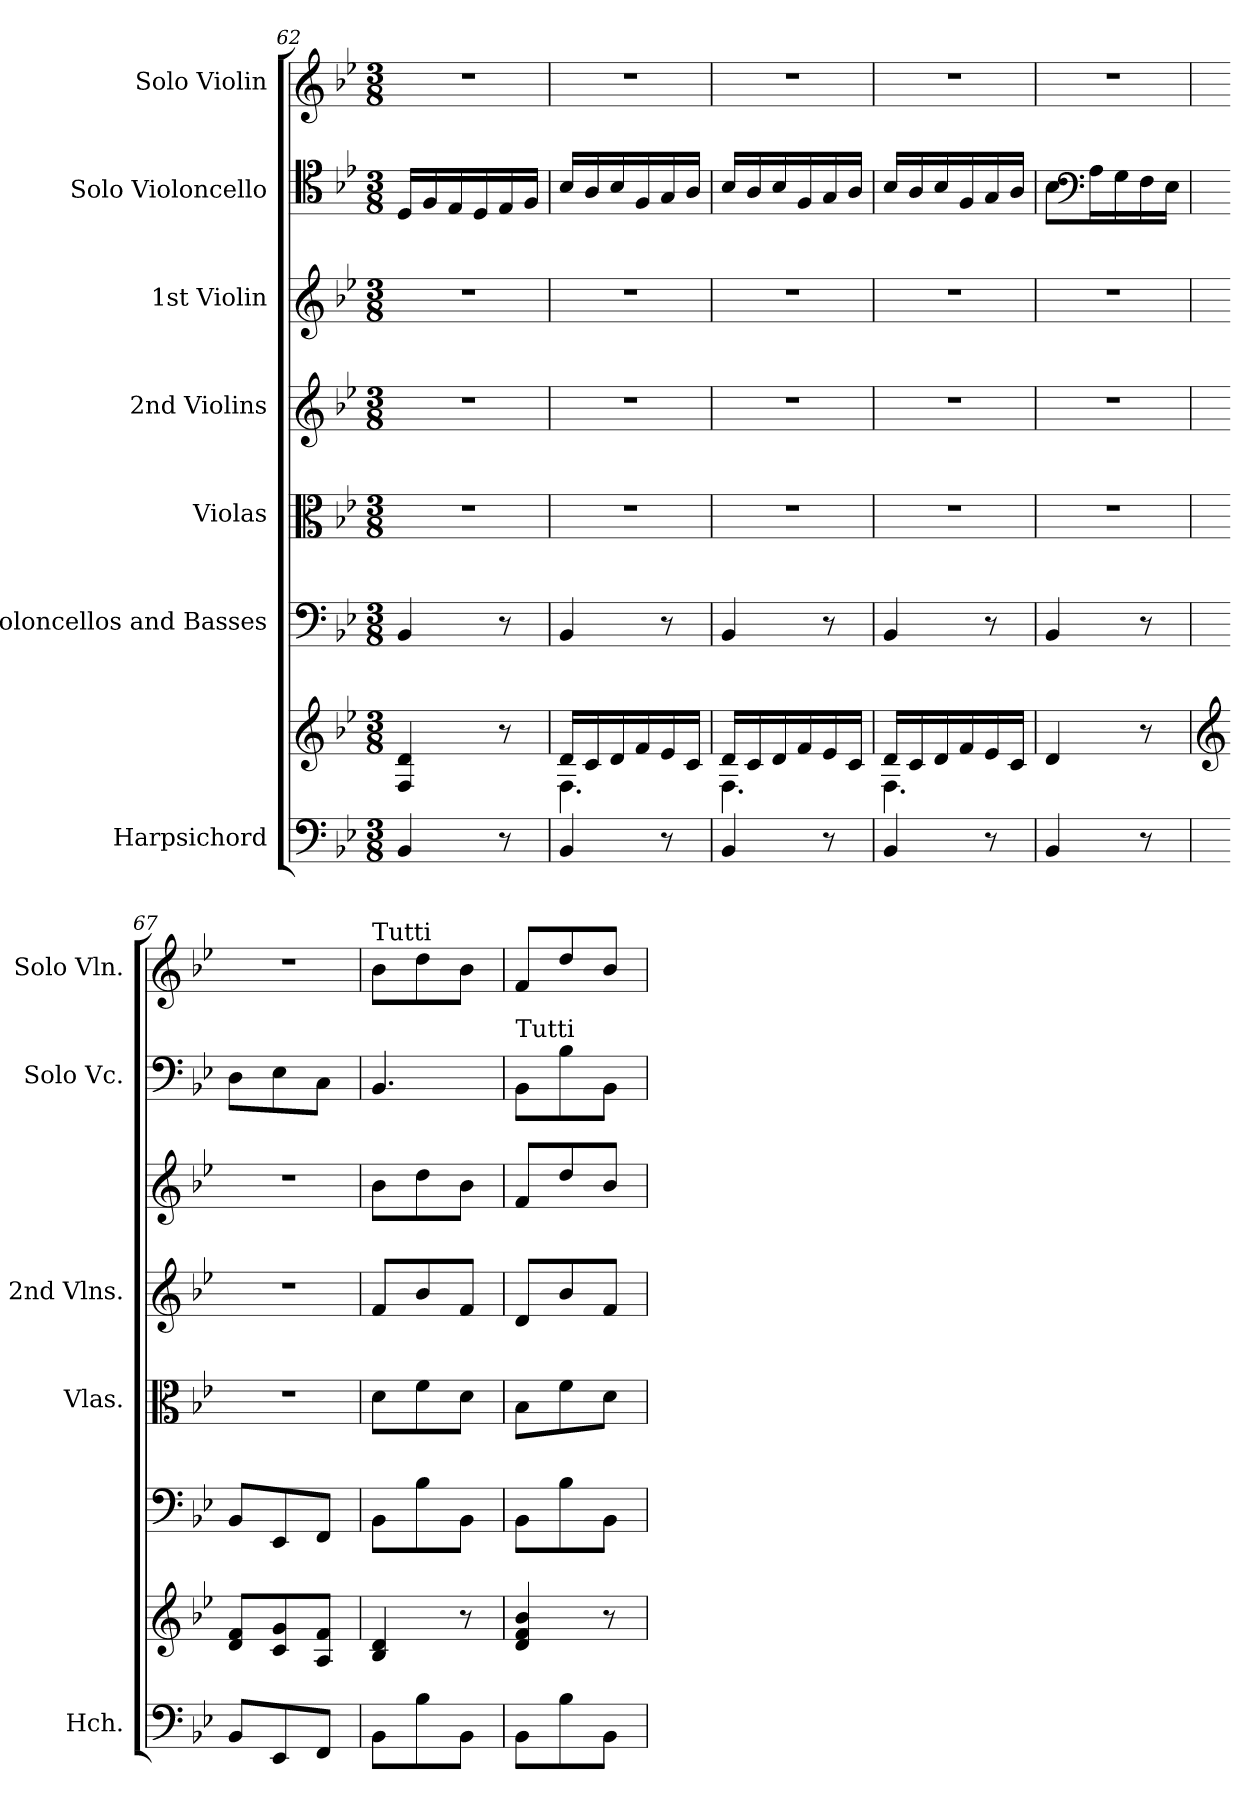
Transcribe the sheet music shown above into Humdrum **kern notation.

**kern	**kern	**kern	**kern	**kern	**kern	**kern	**kern
*part7	*part7	*part6	*part5	*part4	*part3	*part2	*part1
*staff8	*staff7	*staff6	*staff5	*staff4	*staff3	*staff2	*staff1
*I"Harpsichord	*	*I"Violoncellos and Basses	*I"Violas	*I"2nd Violins	*I"1st Violin	*I"Solo Violoncello	*I"Solo Violin
*I'Hch.	*	*	*I'Vlas.	*I'2nd Vlns.	*	*I'Solo Vc.	*I'Solo Vln.
*clefF4	*clefG2	*clefF4	*clefC3	*clefG2	*clefG2	*clefC4	*clefG2
*k[b-e-]	*k[b-e-]	*k[b-e-]	*k[b-e-]	*k[b-e-]	*k[b-e-]	*k[b-e-]	*k[b-e-]
*M3/8	*M3/8	*M3/8	*M3/8	*M3/8	*M3/8	*M3/8	*M3/8
=62	=62	=62	=62	=62	=62	=62	=62
4BB-/	4F/ 4d/	4BB-/	4.r	4.r	4.r	16D/LL	4.r
.	.	.	.	.	.	16F/	.
.	.	.	.	.	.	16E-/	.
.	.	.	.	.	.	16D/	.
8r	8r	8r	.	.	.	16E-/	.
.	.	.	.	.	.	16F/JJ	.
=63	=63	=63	=63	=63	=63	=63	=63
*	*^	*	*	*	*	*	*
4BB-/	16d/LL	4.F\	4BB-/	4.r	4.r	4.r	16B-/LL	4.r
.	16c/	.	.	.	.	.	16A/	.
.	16d/	.	.	.	.	.	16B-/	.
.	16f/	.	.	.	.	.	16F/	.
8r	16e-/	.	8r	.	.	.	16G/	.
.	16c/JJ	.	.	.	.	.	16A/JJ	.
!!LO:PB:g=z
=64	=64	=64	=64	=64	=64	=64	=64	=64
4BB-/	16d/LL	4.F\	4BB-/	4.r	4.r	4.r	16B-/LL	4.r
.	16c/	.	.	.	.	.	16A/	.
.	16d/	.	.	.	.	.	16B-/	.
.	16f/	.	.	.	.	.	16F/	.
8r	16e-/	.	8r	.	.	.	16G/	.
.	16c/JJ	.	.	.	.	.	16A/JJ	.
=65	=65	=65	=65	=65	=65	=65	=65	=65
4BB-/	16d/LL	4.F\	4BB-/	4.r	4.r	4.r	16B-/LL	4.r
.	16c/	.	.	.	.	.	16A/	.
.	16d/	.	.	.	.	.	16B-/	.
.	16f/	.	.	.	.	.	16F/	.
8r	16e-/	.	8r	.	.	.	16G/	.
.	16c/JJ	.	.	.	.	.	16A/JJ	.
*	*v	*v	*	*	*	*	*	*
=66	=66	=66	=66	=66	=66	=66	=66
4BB-/	4d/	4BB-/	4.r	4.r	4.r	8B-\L	4.r
*	*	*	*	*	*	*clefF4	*
.	.	.	.	.	.	16A\L	.
.	.	.	.	.	.	16G\	.
8r	8r	8r	.	.	.	16F\	.
.	.	.	.	.	.	16E-\JJ	.
=67	=67	=67	=67	=67	=67	=67	=67
*	*clefG2	*	*	*	*	*	*
8BB-/L	8d/ 8f/L	8BB-/L	4.r	4.r	4.r	8D\L	4.r
8EE-/	8c/ 8g/	8EE-/	.	.	.	8E-\	.
8FF/J	8A/ 8f/J	8FF/J	.	.	.	8C\J	.
=68	=68	=68	=68	=68	=68	=68	=68
!	!	!	!	!	!	!	!LO:TX:t=Tutti
8BB-\L	4B-/ 4d/	8BB-\L	8d\L	8f/L	8b-\L	4.BB-/	8b-\L
8B-\	.	8B-\	8f\	8b-/	8dd\	.	8dd\
8BB-\J	8r	8BB-\J	8d\J	8f/J	8b-\J	.	8b-\J
=69	=69	=69	=69	=69	=69	=69	=69
!	!	!	!	!	!	!LO:TX:a:t=Tutti	!
8BB-\L	4d/ 4f/ 4b-/	8BB-\L	8B-\L	8d/L	8f/L	8BB-\L	8f/L
8B-\	.	8B-\	8f\	8b-/	8dd/	8B-\	8dd/
8BB-\J	8r	8BB-\J	8d\J	8f/J	8b-/J	8BB-\J	8b-/J
=	=	=	=	=	=	=	=
*-	*-	*-	*-	*-	*-	*-	*-
